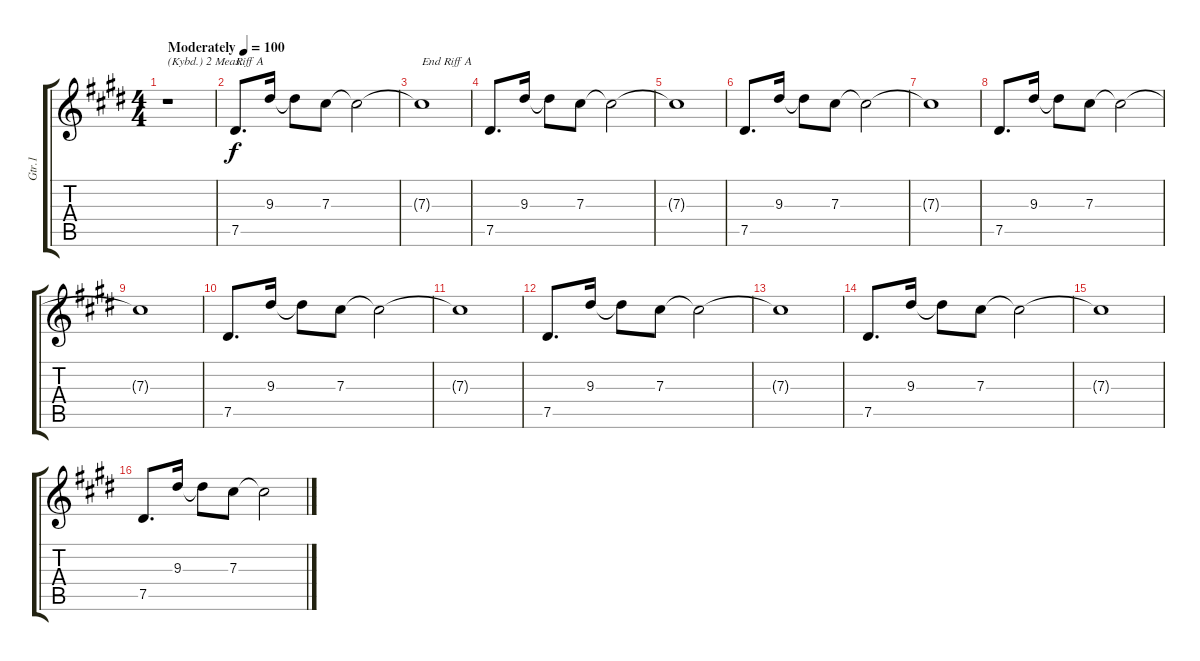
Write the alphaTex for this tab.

\track ("Gtr.1" "Gtr.1") {instrument acousticguitarsteel}
\staff {score tabs}
\tuning (Eb4 Bb3 Gb3 Db3 Ab2 Eb2) {hide}
\ts (4 4)
\tempo (100 "Moderately")
\clef g2
\ks e
r.1{txt "(Kybd.) 2 Meas." dy f instrument acousticguitarsteel} |
7.5.8{d txt "Riff A" beam Up} 9.3.16{beam Up} 9.3{t}.8 7.3.8 7.3{t}.2 |
7.3{t}.1{txt "End Riff A"} |
7.5.8{d beam Up} 9.3.16{beam Up} 9.3{t}.8 7.3.8 7.3{t}.2 |
7.3{t}.1 |
7.5.8{d beam Up} 9.3.16{beam Up} 9.3{t}.8 7.3.8 7.3{t}.2 |
7.3{t}.1 |
7.5.8{d beam Up} 9.3.16{beam Up} 9.3{t}.8 7.3.8 7.3{t}.2 |
7.3{t}.1 |
7.5.8{d beam Up} 9.3.16{beam Up} 9.3{t}.8 7.3.8 7.3{t}.2 |
7.3{t}.1 |
7.5.8{d beam Up} 9.3.16{beam Up} 9.3{t}.8 7.3.8 7.3{t}.2 |
7.3{t}.1 |
7.5.8{d beam Up} 9.3.16{beam Up} 9.3{t}.8 7.3.8 7.3{t}.2 |
7.3{t}.1 |
7.5.8{d beam Up} 9.3.16{beam Up} 9.3{t}.8 7.3.8 7.3{t}.2
